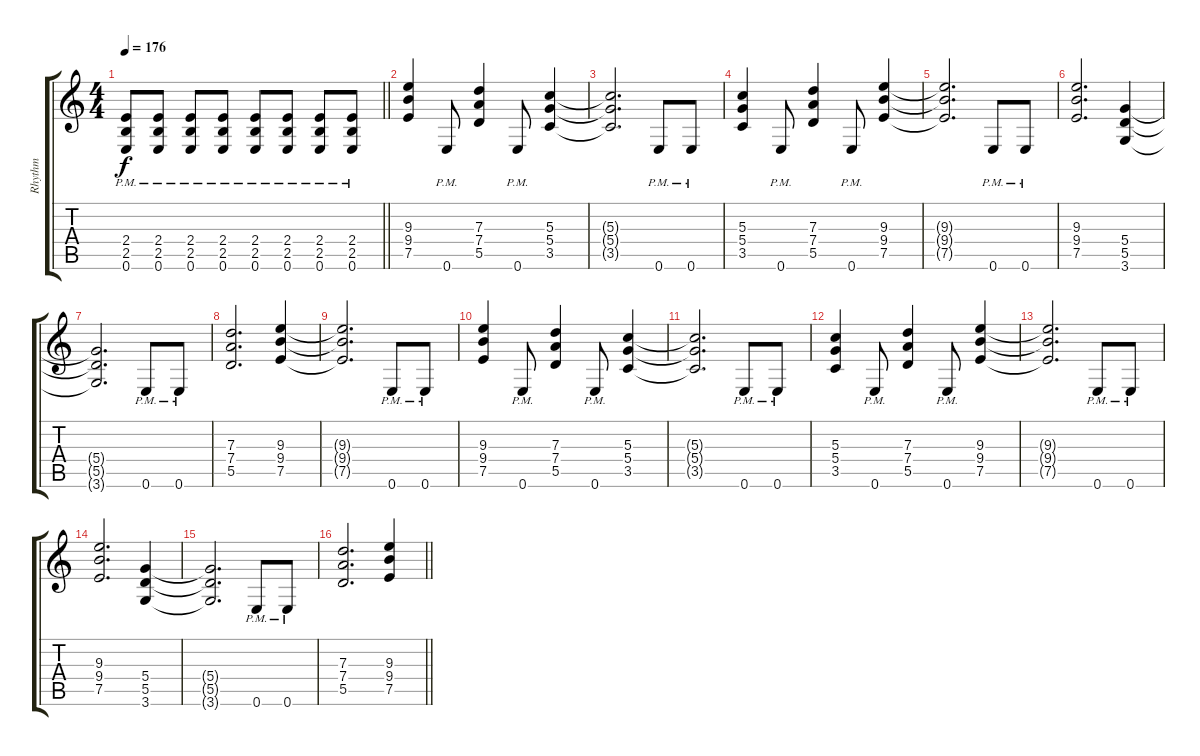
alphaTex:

\track ("Rhythm" "Rhythm") {instrument distortionguitar}
\staff {score tabs}
\tuning (E4 B3 G3 D3 A2 E2) {hide}
\ts (4 4)
\tempo 176
\clef g2
\barLineRight lightlight
\ks c
(2.4{pm} 2.5{pm} 0.6{pm}).8{dy f} (2.4{pm} 2.5{pm} 0.6{pm}).8 (2.4{pm} 2.5{pm} 0.6{pm}).8 (2.4{pm} 2.5{pm} 0.6{pm}).8 (2.4{pm} 2.5{pm} 0.6{pm}).8 (2.4{pm} 2.5{pm} 0.6{pm}).8 (2.4{pm} 2.5{pm} 0.6{pm}).8 (2.4{pm} 2.5{pm} 0.6{pm}).8 |
(9.3 9.4 7.5).4 0.6{pm}.8 (7.3 7.4 5.5).4 0.6{pm}.8 (5.3 5.4 3.5).4 |
(5.3{t} 5.4{t} 3.5{t}).2{d} 0.6{pm}.8 0.6{pm}.8 |
(5.3 5.4 3.5).4 0.6{pm}.8 (7.3 7.4 5.5).4 0.6{pm}.8 (9.3 9.4 7.5).4 |
(9.3{t} 9.4{t} 7.5{t}).2{d} 0.6{pm}.8 0.6{pm}.8 |
(9.3 9.4 7.5).2{d} (5.4 5.5 3.6).4 |
(5.4{t} 5.5{t} 3.6{t}).2{d} 0.6{pm}.8 0.6{pm}.8 |
(7.3 7.4 5.5).2{d} (9.3 9.4 7.5).4 |
(9.3{t} 9.4{t} 7.5{t}).2{d} 0.6{pm}.8 0.6{pm}.8 |
(9.3 9.4 7.5).4 0.6{pm}.8 (7.3 7.4 5.5).4 0.6{pm}.8 (5.3 5.4 3.5).4 |
(5.3{t} 5.4{t} 3.5{t}).2{d} 0.6{pm}.8 0.6{pm}.8 |
(5.3 5.4 3.5).4 0.6{pm}.8 (7.3 7.4 5.5).4 0.6{pm}.8 (9.3 9.4 7.5).4 |
(9.3{t} 9.4{t} 7.5{t}).2{d} 0.6{pm}.8 0.6{pm}.8 |
(9.3 9.4 7.5).2{d} (5.4 5.5 3.6).4 |
(5.4{t} 5.5{t} 3.6{t}).2{d} 0.6{pm}.8 0.6{pm}.8 |
\barLineRight lightlight
(7.3 7.4 5.5).2{d} (9.3 9.4 7.5).4
